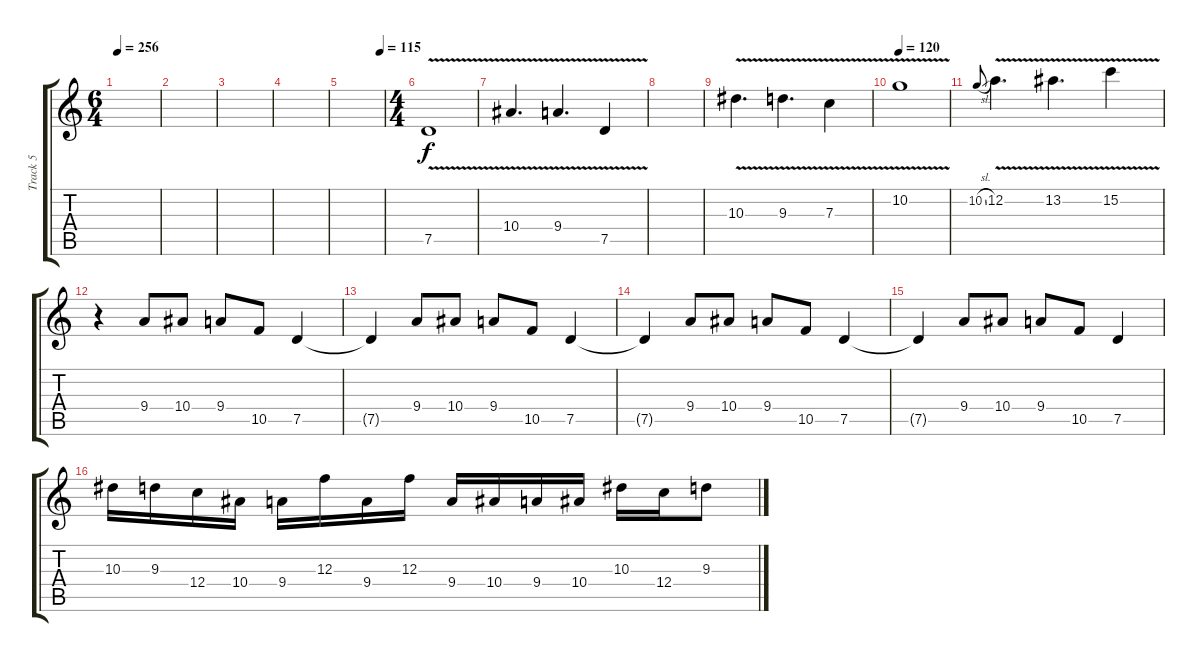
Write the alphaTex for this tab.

\track ("Track 5" "Track 5") {instrument distortionguitar}
\staff {score tabs}
\tuning (D4 A3 F3 C3 G2 D2) {hide}
\ts (6 4)
\tempo 256
\clef g2
\ks c
|
|
|
|
\tempo (115 0.9166666666666666)
|
\ts (4 4)
7.5{v}.1{volume 12 instrument overdrivenguitar} |
10.4{v}.4{d} 9.4{v}.4{d} 7.5{v}.4 |
|
10.3{v}.4{d} 9.3{v}.4{d} 7.3{v}.4 |
\tempo 120
10.2{v}.1 |
10.2{sl}.8{gr onbeat} 12.2{v}.4{d} 13.2{v}.4{d} 15.2{v}.4 |
r.4 9.4.8 10.4.8 9.4.8 10.5.8 7.5.4 |
7.5{t}.4 9.4.8 10.4.8 9.4.8 10.5.8 7.5.4 |
7.5{t}.4 9.4.8 10.4.8 9.4.8 10.5.8 7.5.4 |
7.5{t}.4 9.4.8 10.4.8 9.4.8 10.5.8 7.5.4 |
10.3.16 9.3.16 12.4.16 10.4.16 9.4.16 12.3.16 9.4.16 12.3.16 9.4.16 10.4.16 9.4.16 10.4.16 10.3.16 12.4.16 9.3.8
